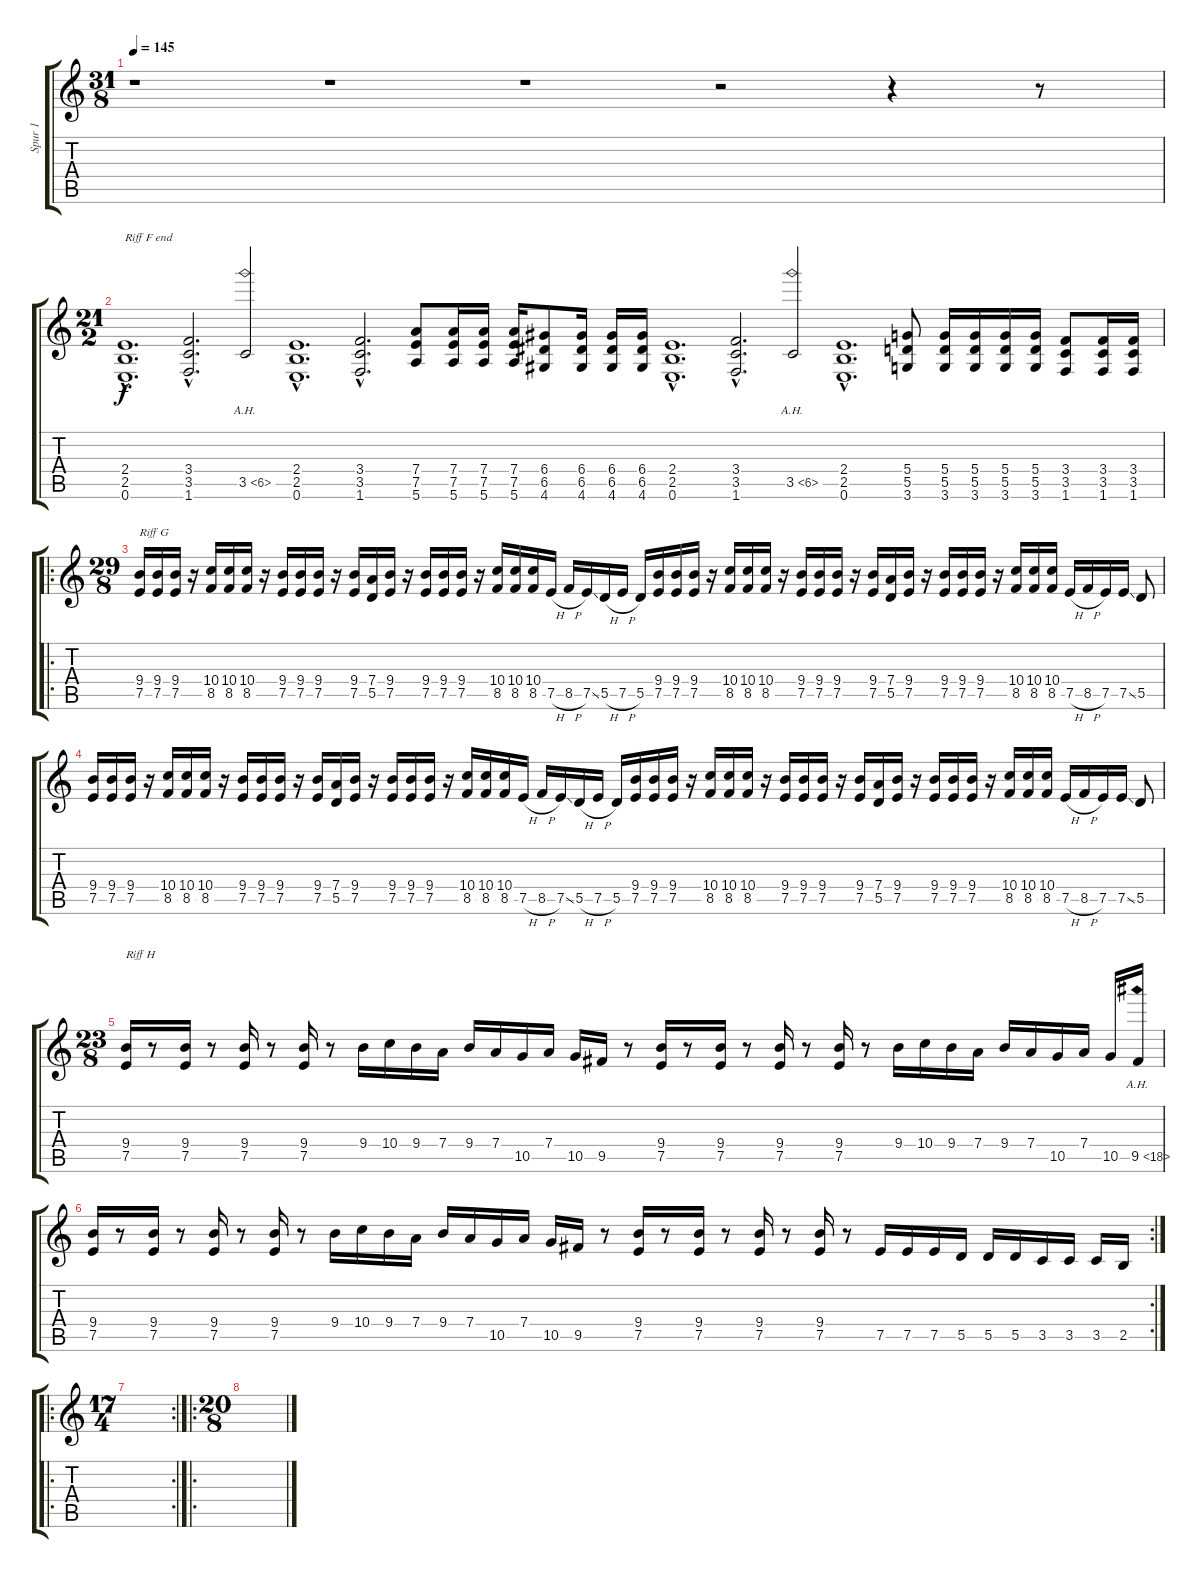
\track ("Spur 1" "Spur 1") {instrument distortionguitar}
\staff {score tabs}
\tuning (E4 B3 G3 D3 A2 E2) {hide}
\ts (31 8)
\tempo 145
\clef g2
\ks c
r.1{dy f} r.1 r.1 r.2 r.4 r.8 |
\ts (21 2)
(2.4{hac} 2.5{hac} 0.6{hac}).1{d txt "Riff F end"} (3.4{hac} 3.5{hac} 1.6{hac}).2{d} 3.5{ah 3}.2 (2.4{hac} 2.5{hac} 0.6{hac}).1{d} (3.4{hac} 3.5{hac} 1.6{hac}).2{d} (7.4 7.5 5.6).8 (7.4 7.5 5.6).16 (7.4 7.5 5.6).16 (7.4 7.5 5.6).16 (6.4 6.5 4.6).8 (6.4 6.5 4.6).16 (6.4 6.5 4.6).16 (6.4 6.5 4.6).16 (2.4{hac} 2.5{hac} 0.6{hac}).1{d} (3.4{hac} 3.5{hac} 1.6{hac}).2{d} 3.5{ah 3}.2 (2.4{hac} 2.5{hac} 0.6{hac}).1{d} (5.4 5.5 3.6).8 (5.4 5.5 3.6).16 (5.4 5.5 3.6).16 (5.4 5.5 3.6).16 (5.4 5.5 3.6).16 (3.4 3.5 1.6).8 (3.4 3.5 1.6).16 (3.4 3.5 1.6).16 |
\ro
\ts (29 8)
(9.4 7.5).16{txt "Riff G"} (9.4 7.5).16 (9.4 7.5).16 r.16 (10.4 8.5).16 (10.4 8.5).16 (10.4 8.5).16 r.16 (9.4 7.5).16 (9.4 7.5).16 (9.4 7.5).16 r.16 (9.4 7.5).16 (7.4 5.5).16 (9.4 7.5).16 r.16 (9.4 7.5).16 (9.4 7.5).16 (9.4 7.5).16 r.16 (10.4 8.5).16 (10.4 8.5).16 (10.4 8.5).16 7.5{h}.16 8.5{h}.16 7.5{ss}.16 5.5{h}.16 7.5{h}.16 5.5.16 (9.4 7.5).16 (9.4 7.5).16 (9.4 7.5).16 r.16 (10.4 8.5).16 (10.4 8.5).16 (10.4 8.5).16 r.16 (9.4 7.5).16 (9.4 7.5).16 (9.4 7.5).16 r.16 (9.4 7.5).16 (7.4 5.5).16 (9.4 7.5).16 r.16 (9.4 7.5).16 (9.4 7.5).16 (9.4 7.5).16 r.16 (10.4 8.5).16 (10.4 8.5).16 (10.4 8.5).16 7.5{h}.16 8.5{h}.16 7.5.16 7.5{ss}.16 5.5.8 |
(9.4 7.5).16 (9.4 7.5).16 (9.4 7.5).16 r.16 (10.4 8.5).16 (10.4 8.5).16 (10.4 8.5).16 r.16 (9.4 7.5).16 (9.4 7.5).16 (9.4 7.5).16 r.16 (9.4 7.5).16 (7.4 5.5).16 (9.4 7.5).16 r.16 (9.4 7.5).16 (9.4 7.5).16 (9.4 7.5).16 r.16 (10.4 8.5).16 (10.4 8.5).16 (10.4 8.5).16 7.5{h}.16 8.5{h}.16 7.5{ss}.16 5.5{h}.16 7.5{h}.16 5.5.16 (9.4 7.5).16 (9.4 7.5).16 (9.4 7.5).16 r.16 (10.4 8.5).16 (10.4 8.5).16 (10.4 8.5).16 r.16 (9.4 7.5).16 (9.4 7.5).16 (9.4 7.5).16 r.16 (9.4 7.5).16 (7.4 5.5).16 (9.4 7.5).16 r.16 (9.4 7.5).16 (9.4 7.5).16 (9.4 7.5).16 r.16 (10.4 8.5).16 (10.4 8.5).16 (10.4 8.5).16 7.5{h}.16 8.5{h}.16 7.5.16 7.5{ss}.16 5.5.8 |
\ts (23 8)
(9.4 7.5).16{txt "Riff H"} r.8 (9.4 7.5).16 r.8 (9.4 7.5).16 r.8 (9.4 7.5).16 r.8 9.4.16 10.4.16 9.4.16 7.4.16 9.4.16 7.4.16 10.5.16 7.4.16 10.5.16 9.5.16 r.8 (9.4 7.5).16 r.8 (9.4 7.5).16 r.8 (9.4 7.5).16 r.8 (9.4 7.5).16 r.8 9.4.16 10.4.16 9.4.16 7.4.16 9.4.16 7.4.16 10.5.16 7.4.16 10.5.16 9.5{ah 9}.16 |
\rc 2
(9.4 7.5).16 r.8 (9.4 7.5).16 r.8 (9.4 7.5).16 r.8 (9.4 7.5).16 r.8 9.4.16 10.4.16 9.4.16 7.4.16 9.4.16 7.4.16 10.5.16 7.4.16 10.5.16 9.5.16 r.8 (9.4 7.5).16 r.8 (9.4 7.5).16 r.8 (9.4 7.5).16 r.8 (9.4 7.5).16 r.8 7.5.16 7.5.16 7.5.16 5.5.16 5.5.16 5.5.16 3.5.16 3.5.16 3.5.16 2.5.16 |
\ro
\rc 2
\ts (17 4)
|
\ro
\ts (20 8)
